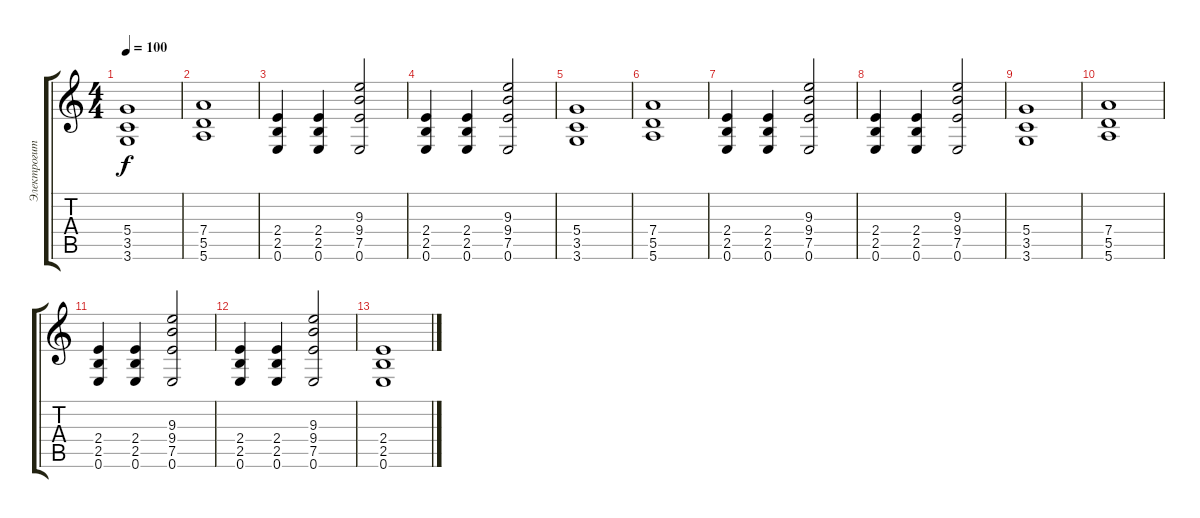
\track ("Электрогитара" "Электрогит") {instrument distortionguitar}
\staff {score tabs}
\tuning (E4 B3 G3 D3 A2 E2) {hide}
\ts (4 4)
\tempo 100
\clef g2
\ks c
(5.4 3.5 3.6).1{dy f} |
(7.4 5.5 5.6).1 |
(2.4 2.5 0.6).4 (2.4 2.5 0.6).4 (9.3 9.4 7.5 0.6).2 |
(2.4 2.5 0.6).4 (2.4 2.5 0.6).4 (9.3 9.4 7.5 0.6).2 |
(5.4 3.5 3.6).1 |
(7.4 5.5 5.6).1 |
(2.4 2.5 0.6).4 (2.4 2.5 0.6).4 (9.3 9.4 7.5 0.6).2 |
(2.4 2.5 0.6).4 (2.4 2.5 0.6).4 (9.3 9.4 7.5 0.6).2 |
(5.4 3.5 3.6).1 |
(7.4 5.5 5.6).1 |
(2.4 2.5 0.6).4 (2.4 2.5 0.6).4 (9.3 9.4 7.5 0.6).2 |
(2.4 2.5 0.6).4 (2.4 2.5 0.6).4 (9.3 9.4 7.5 0.6).2 |
(2.4 2.5 0.6).1{volume 0}
